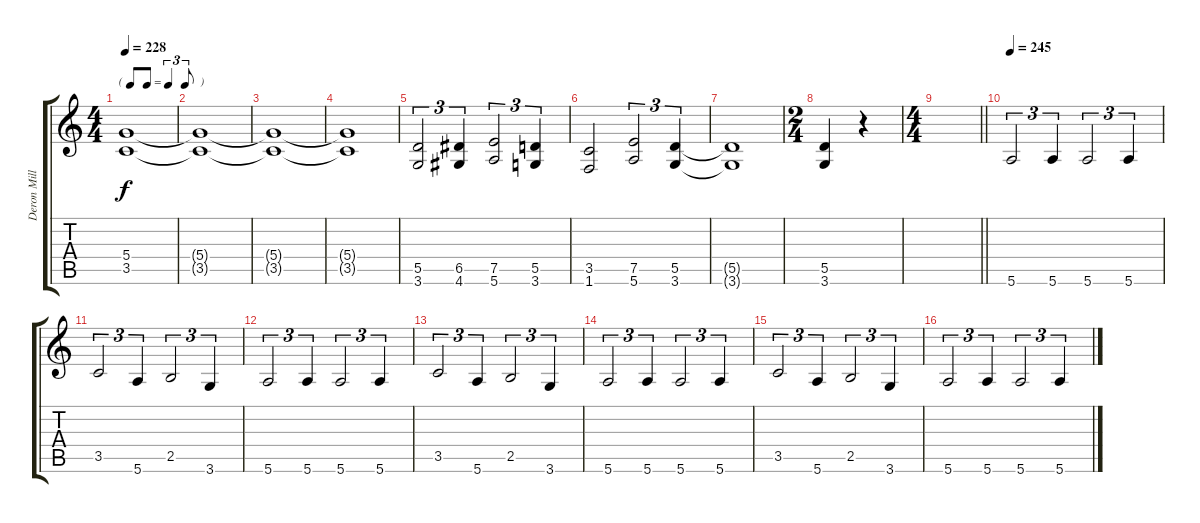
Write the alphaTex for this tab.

\track ("Deron Miller" "Deron Mill") {instrument acousticguitarsteel}
\staff {score tabs}
\tuning (E4 B3 G3 D3 A2 E2) {hide}
\ts (4 4)
\tf triplet8th
\tempo 228
\clef g2
\ks c
(5.4{t} 3.5{t}).1{dy f} |
(5.4{t} 3.5{t}).1 |
(5.4{t} 3.5{t}).1 |
(5.4{t} 3.5{t}).1 |
(5.5 3.6).2{tu (3 2)} (6.5 4.6).4{tu (3 2)} (7.5 5.6).2{tu (3 2)} (5.5 3.6).4{tu (3 2)} |
(3.5 1.6).2 (7.5 5.6).2{tu (3 2)} (5.5 3.6).4{tu (3 2)} |
(5.5{t} 3.6{t}).1 |
\ts (2 4)
(5.5 3.6).4 r.4 |
\ts (4 4)
\barLineRight lightlight
|
\section ("" "")
\tempo 245
5.6.2{tu (3 2)} 5.6.4{tu (3 2)} 5.6.2{tu (3 2)} 5.6.4{tu (3 2)} |
3.5.2{tu (3 2)} 5.6.4{tu (3 2)} 2.5.2{tu (3 2)} 3.6.4{tu (3 2)} |
5.6.2{tu (3 2)} 5.6.4{tu (3 2)} 5.6.2{tu (3 2)} 5.6.4{tu (3 2)} |
3.5.2{tu (3 2)} 5.6.4{tu (3 2)} 2.5.2{tu (3 2)} 3.6.4{tu (3 2)} |
5.6.2{tu (3 2)} 5.6.4{tu (3 2)} 5.6.2{tu (3 2)} 5.6.4{tu (3 2)} |
3.5.2{tu (3 2)} 5.6.4{tu (3 2)} 2.5.2{tu (3 2)} 3.6.4{tu (3 2)} |
5.6.2{tu (3 2)} 5.6.4{tu (3 2)} 5.6.2{tu (3 2)} 5.6.4{tu (3 2)}
